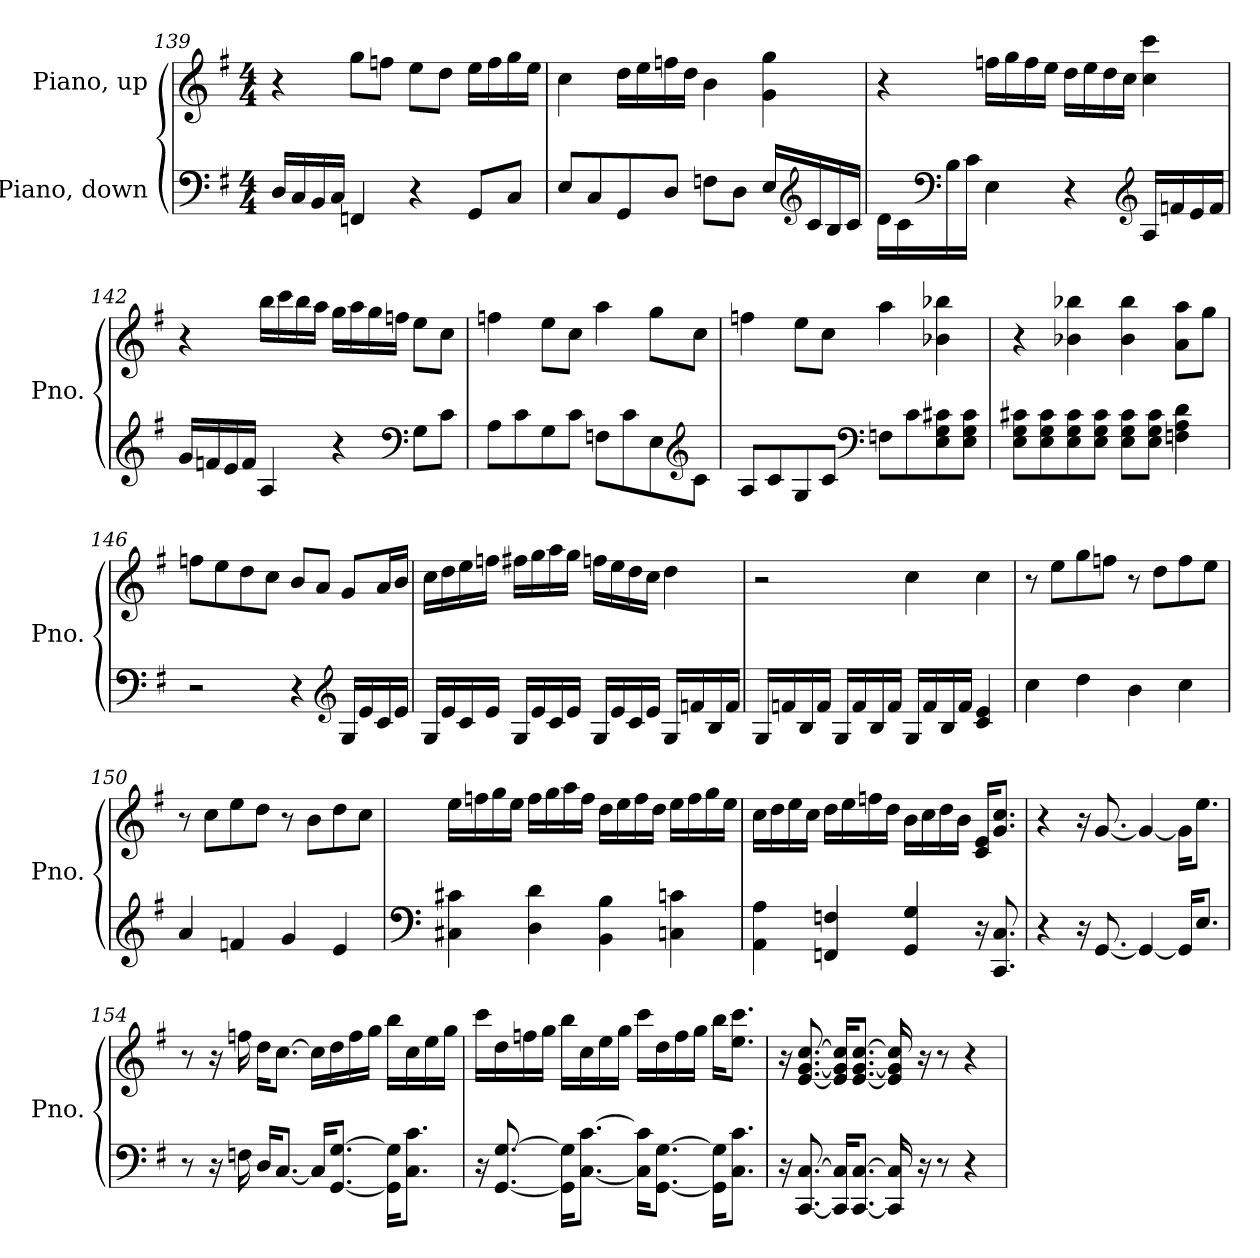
**kern	**kern
*part2	*part1
*staff2	*staff1
*I"Piano, down	*I"Piano, up
*I'Pno.	*I'Pno.
*clefF4	*clefG2
*k[f#]	*k[f#]
*M4/4	*M4/4
=139	=139
16D/LL	4r
16C/	.
16BB/	.
16C/JJ	.
4FFn/	8gg\L
.	8ffn\J
4r	8ee\L
.	8dd\J
8GG/L	16ee\LL
.	16ff\
8C/J	16gg\
.	16ee\JJ
!!LO:LB:g=z
=140	=140
8E/L	4cc\
8C/	.
8GG/	16dd\LL
.	16ee\
8D/J	16ffn\
.	16dd\JJ
8Fn\L	4b\
8D\J	.
16E/LL	4g\ 4gg\
*clefG2	*
16c/	.
16B/	.
16c/JJ	.
=141	=141
16d\LL	4r
16c\	.
*clefF4	*
16B\	.
16c\JJ	.
4E\	16ffn\LL
.	16gg\
.	16ff\
.	16ee\JJ
4r	16dd\LL
.	16ee\
.	16dd\
.	16cc\JJ
*clefG2	*
16A/LL	4cc\ 4ccc\
16fn/	.
16e/	.
16f/JJ	.
!!LO:LB:g=z
=142	=142
16g/LL	4r
16fn/	.
16e/	.
16f/JJ	.
4A/	16bb\LL
.	16ccc\
.	16bb\
.	16aa\JJ
4r	16gg\LL
.	16aa\
.	16gg\
.	16ffn\JJ
*clefF4	*
8G\L	8ee\L
8c\J	8cc\J
=143	=143
8A\L	4ffn\
8c\	.
8G\	8ee\L
8c\J	8cc\J
8Fn\L	4aa\
8c\	.
8E\	8gg\L
*clefG2	*
8c\J	8cc\J
=144	=144
8A/L	4ffn\
8c/	.
8G/	8ee\L
8c/J	8cc\J
*clefF4	*
8Fn\L	4aa\
8c\	.
8E\ 8G\ 8c#X\	4b-X\ 4bb-X\
8E\ 8G\ 8c#\J	.
!!LO:LB:g=z
=145	=145
8E\ 8G\ 8c#X\L	4r
8E\ 8G\ 8c#\	.
8E\ 8G\ 8c#\	4b-X\ 4bb-X\
8E\ 8G\ 8c#\J	.
8E\ 8G\ 8c#\L	4b-\ 4bb-\
8E\ 8G\ 8c#\J	.
4Fn\ 4A\ 4d\	8a\ 8aa\L
.	8gg\J
=146	=146
2r	8ffn\L
.	8ee\
.	8dd\
.	8cc\J
4r	8b/L
.	8a/J
*clefG2	*
16G/LL	8g/L
16e/	.
16c/	16a/L
16e/JJ	16b/JJ
=147	=147
16G/LL	16cc\LL
16e/	16dd\
16c/	16ee\
16e/JJ	16ffn\JJ
16G/LL	16ff#X\LL
16e/	16gg\
16c/	16aa\
16e/JJ	16gg\JJ
16G/LL	16ffn\LL
16e/	16ee\
16c/	16dd\
16e/JJ	16cc\JJ
16G/LL	4dd\
16fn/	.
16B/	.
16f/JJ	.
!!LO:PB:g=z
=148	=148
16G/LL	2r
16fn/	.
16B/	.
16f/JJ	.
16G/LL	.
16f/	.
16B/	.
16f/JJ	.
16G/LL	4cc\
16f/	.
16B/	.
16f/JJ	.
4c/ 4e/	4cc\
=149	=149
4cc\	8r
.	8ee\L
4dd\	8gg\
.	8ffn\J
4b\	8r
.	8dd\L
4cc\	8ff\
.	8ee\J
=150	=150
4a/	8r
.	8cc\L
4fn/	8ee\
.	8dd\J
4g/	8r
.	8b\L
4e/	8dd\
.	8cc\J
!!LO:LB:g=z
=151	=151
*clefF4	*
4C#X\ 4c#X\	16ee\LL
.	16ffn\
.	16gg\
.	16ee\JJ
4D\ 4d\	16ff\LL
.	16gg\
.	16aa\
.	16ff\JJ
4BB\ 4B\	16dd\LL
.	16ee\
.	16ff\
.	16dd\JJ
4Cn\ 4cn\	16ee\LL
.	16ff\
.	16gg\
.	16ee\JJ
=152	=152
4AA\ 4A\	16cc\LL
.	16dd\
.	16ee\
.	16cc\JJ
4FFn/ 4Fn/	16dd\LL
.	16ee\
.	16ffn\
.	16dd\JJ
4GG/ 4G/	16b\LL
.	16cc\
.	16dd\
.	16b\JJ
16r	16c/ 16e/KL
8.CC/ 8.C/	8.g/ 8.cc/J
=153	=153
4r	4r
16r	16r
[8.GG/	[8.g/
4GG/_	4g/_
16GG/KL]	16g\KL]
8.E/J	8.ee\J
!!LO:LB:g=z
=154	=154
8r	8r
16r	16r
16Fn\	16ffn\
16D/KL	16dd\KL
[8.C/J	[8.cc\J
16C/KL]	16cc\LL]
[8.GG/ [8.G/J	16dd\
.	16ff\
.	16gg\JJ
16GG\] 16G\]KL	16bb\LL
8.C\ 8.c\J	16cc\
.	16ee\
.	16gg\JJ
=155	=155
16r	16ccc\LL
[8.GG/ [8.G/	16dd\
.	16ffn\
.	16gg\JJ
16GG\] 16G\]KL	16bb\LL
[8.C\ [8.c\J	16cc\
.	16ee\
.	16gg\JJ
16C\] 16c\]KL	16ccc\LL
[8.GG\ [8.G\J	16dd\
.	16ff\
.	16gg\JJ
16GG\] 16G\]KL	16bb\KL
8.C\ 8.c\J	8.ee\ 8.ccc\J
=156	=156
16r	16r
[8.CC/ [8.C/	[8.e/ [8.g/ [8.cc/
16CC/] 16C/]KL	16e/] 16g/] 16cc/]KL
[8.CC/ [8.C/J	[8.e/ [8.g/ [8.cc/J
16CC/] 16C/]	16e/] 16g/] 16cc/]
16r	16r
8r	8r
4r	4r
=	=
*-	*-
